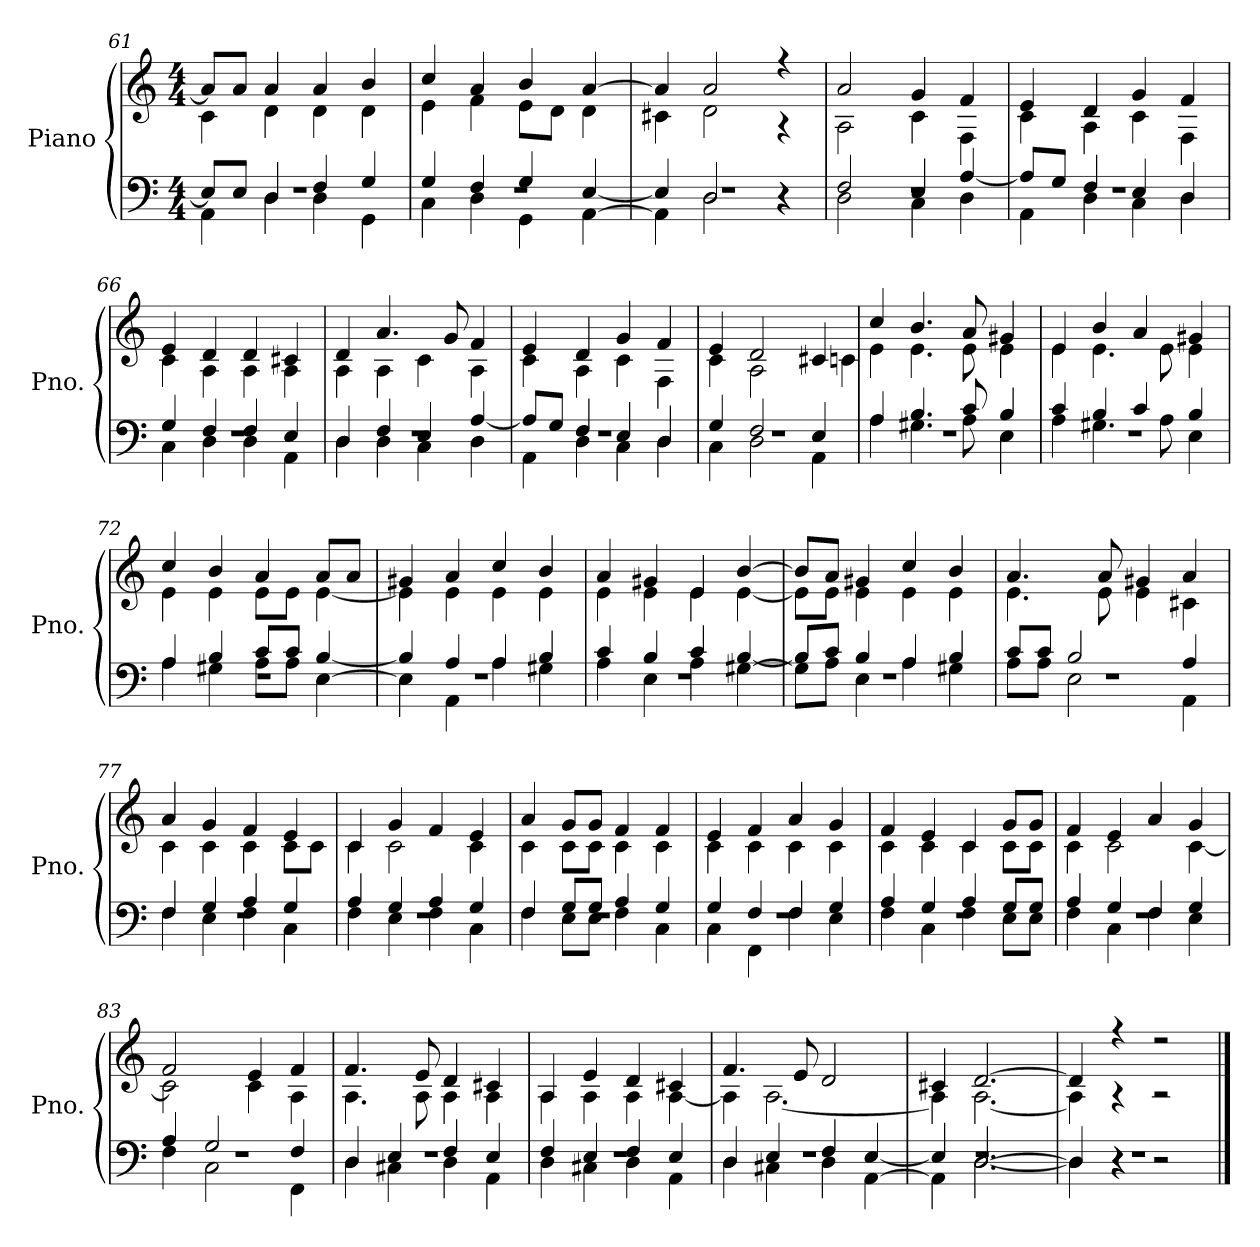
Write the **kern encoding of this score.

**kern	**kern
*part1	*part1
*staff2	*staff1
*I"Piano	*
*I'Pno.	*
*clefF4	*clefG2
*k[]	*k[]
*C:	*C:
*M4/4	*M4/4
=61	=61
*^	*^
*	*^	*	*
1r	8E/L]	4AA\	8a/L]	4c\
.	8E/J	.	8a/J	.
.	4D/	4D\	4a/	4d\
.	4F/	4D\	4a/	4d\
.	4G/	4GG\	4b/	4d\
=62	=62	=62	=62	=62
1r	4G/	4C\	4cc/	4e\
.	4F/	4D\	4a/	4f\
.	4G/	4GG\	4b/	8e\L
.	.	.	.	8d\J
.	[4E/	[4AA\	[4a/	4d\
=63	=63	=63	=63	=63
1r	4E/]	4AA\]	4a/]	4c#X\
.	2D/	2D\	2a/	2d\
.	4r	4r	4r	4r
=64	=64	=64	=64	=64
1r	2F/	2D\	2a/	2A\
.	4E/	4C\	4g/	4c\
.	[4A/	4D\	4f/	4F\
=65	=65	=65	=65	=65
1r	8A/L]	4AA\	4e/	4c\
.	8G/J	.	.	.
.	4F/	4D\	4d/	4A\
.	4E/	4C\	4g/	4c\
.	4D/	4D\	4f/	4F\
=66	=66	=66	=66	=66
1r	4G/	4C\	4e/	4c\
.	4F/	4D\	4d/	4A\
.	4F/	4D\	4d/	4A\
.	4E/	4AA\	4c#X/	4A\
!!LO:PB:g=z	!!
=67	=67	=67	=67	=67
1r	4D/	4D\	4d/	4A\
.	4F/	4D\	4.a/	4A\
.	4E/	4C\	.	4c\
.	.	.	8g/	.
.	[4A/	4D\	4f/	4A\
=68	=68	=68	=68	=68
1r	8A/L]	4AA\	4e/	4c\
.	8G/J	.	.	.
.	4F/	4D\	4d/	4A\
.	4E/	4C\	4g/	4c\
.	4D/	4D\	4f/	4F\
=69	=69	=69	=69	=69
1r	4G/	4C\	4e/	4c\
.	2F/	2D\	2d/	2A\
.	4E/	4AA\	4c#X/	4c\
=70	=70	=70	=70	=70
1r	4A/	4A\	4cc/	4e\
.	4.B/	4.G#X\	4.b/	4.e\
.	8c/	8A\	8a/	8e\
.	4B/	4E\	4g#X/	4e\
=71	=71	=71	=71	=71
1r	4c/	4A\	4e/	4e\
.	4B/	4.G#X\	4b/	4.e\
.	4c/	.	4a/	.
.	.	8A\	.	8e\
.	4B/	4E\	4g#X/	4e\
=72	=72	=72	=72	=72
1r	4A/	4A\	4cc/	4e\
.	4B/	4G#X\	4b/	4e\
.	8c/L	8A\L	4a/	8e\L
.	8c/J	8A\J	.	8e\J
.	[4B/	[4E\	8a/L	[4e\
.	.	.	8a/J	.
!!LO:LB:g=z	!!
=73	=73	=73	=73	=73
1r	4B/]	4E\]	4g#X/	4e\]
.	4A/	4AA\	4a/	4e\
.	4A/	4A\	4cc/	4e\
.	4B/	4G#X\	4b/	4e\
=74	=74	=74	=74	=74
1r	4c/	4A\	4a/	4e\
.	4B/	4E\	4g#X/	4e\
.	4c/	4A\	4e/	4e\
.	[4B/	[4G#X\	[4b/	[4e\
=75	=75	=75	=75	=75
1r	8B/L]	8G#\L]	8b/L]	8e\L]
.	8c/J	8A\J	8a/J	8e\J
.	4B/	4E\	4g#X/	4e\
.	4A/	4A\	4cc/	4e\
.	4B/	4G#\	4b/	4e\
=76	=76	=76	=76	=76
1r	8c/L	8A\L	4.a/	4.e\
.	8c/J	8A\J	.	.
.	2B/	2E\	.	.
.	.	.	8a/	8e\
.	.	.	4g#X/	4e\
.	4A/	4AA\	4a/	4c#X\
=77	=77	=77	=77	=77
1r	4F/	4F\	4a/	4c\
.	4G/	4E\	4g/	4c\
.	4A/	4F\	4f/	4c\
.	4G/	4C\	4e/	8c\L
.	.	.	.	8c\J
=78	=78	=78	=78	=78
1r	4A/	4F\	4c/	4c\
.	4G/	4E\	4g/	2c\
.	4A/	4F\	4f/	.
.	4G/	4C\	4e/	4c\
!!LO:LB:g=z	!!
=79	=79	=79	=79	=79
1r	4F/	4F\	4a/	4c\
.	8G/L	8E\L	8g/L	8c\L
.	8G/J	8E\J	8g/J	8c\J
.	4A/	4F\	4f/	4c\
.	4G/	4C\	4f/	4c\
=80	=80	=80	=80	=80
1r	4G/	4C\	4e/	4c\
.	4F/	4FF\	4f/	4c\
.	4F/	4F\	4a/	4c\
.	4G/	4E\	4g/	4c\
=81	=81	=81	=81	=81
1r	4A/	4F\	4f/	4c\
.	4G/	4C\	4e/	4c\
.	4A/	4F\	4c/	4c\
.	8G/L	8E\L	8g/L	8c\L
.	8G/J	8E\J	8g/J	8c\J
=82	=82	=82	=82	=82
1r	4A/	4F\	4f/	4c\
.	4G/	4C\	4e/	2c\
.	4F/	4F\	4a/	.
.	4G/	4E\	4g/	[4c\
=83	=83	=83	=83	=83
1r	4A/	4F\	2f/	2c\]
.	2G/	2C\	.	.
.	.	.	4e/	4c\
.	4F/	4FF\	4f/	4A\
=84	=84	=84	=84	=84
1r	4D/	4D\	4.f/	4.A\
.	4E/	4C#X\	.	.
.	.	.	8e/	8A\
.	4F/	4D\	4d/	4A\
.	4E/	4AA\	4c#X/	4A\
=85	=85	=85	=85	=85
1r	4F/	4D\	4A/	4A\
.	4E/	4C#X\	4e/	4A\
.	4F/	4D\	4d/	4A\
.	4E/	4AA\	4c#X/	[4A\
!!LO:LB:g=z	!!
=86	=86	=86	=86	=86
1r	4D/	4D\	4.f/	4A\]
.	4E/	4C#X\	.	[2.A\
.	.	.	8e/	.
.	4F/	4D\	2d/	.
.	[4E/	[4AA\	.	.
=87	=87	=87	=87	=87
1r	4E/]	4AA\]	4c#X/	4A\]
.	[2.D/	[2.D\	[2.d/	[2.A\
=88	=88	=88	=88	=88
1r	4D/]	4D\]	4d/]	4A\]
.	4r	4r	4r	4r
.	2r	2r	2r	2r
*v	*v	*v	*	*
*	*v	*v
==	==
*-	*-
